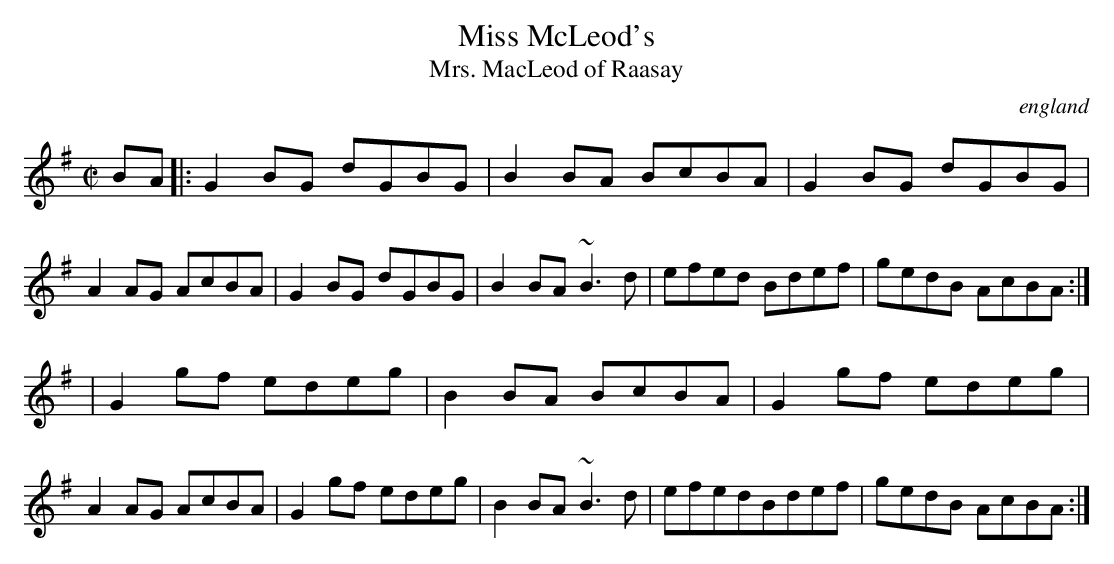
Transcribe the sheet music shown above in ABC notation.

X:1
T:Miss McLeod's
T:Mrs. MacLeod of Raasay
O:england
M:C|
E:7
K:G
BA|:G2 BG dGBG|B2 BA BcBA|G2 BG dGBG|A2 AG AcBA|G2 BG dGBG|B2 BA ~B3 d|efed Bdef|gedB AcBA:|
|G2 gf edeg|B2 BA BcBA|G2 gf edeg|A2 AG AcBA|G2 gf edeg|B2 BA ~B3 d|efedBdef|gedB AcBA:|
